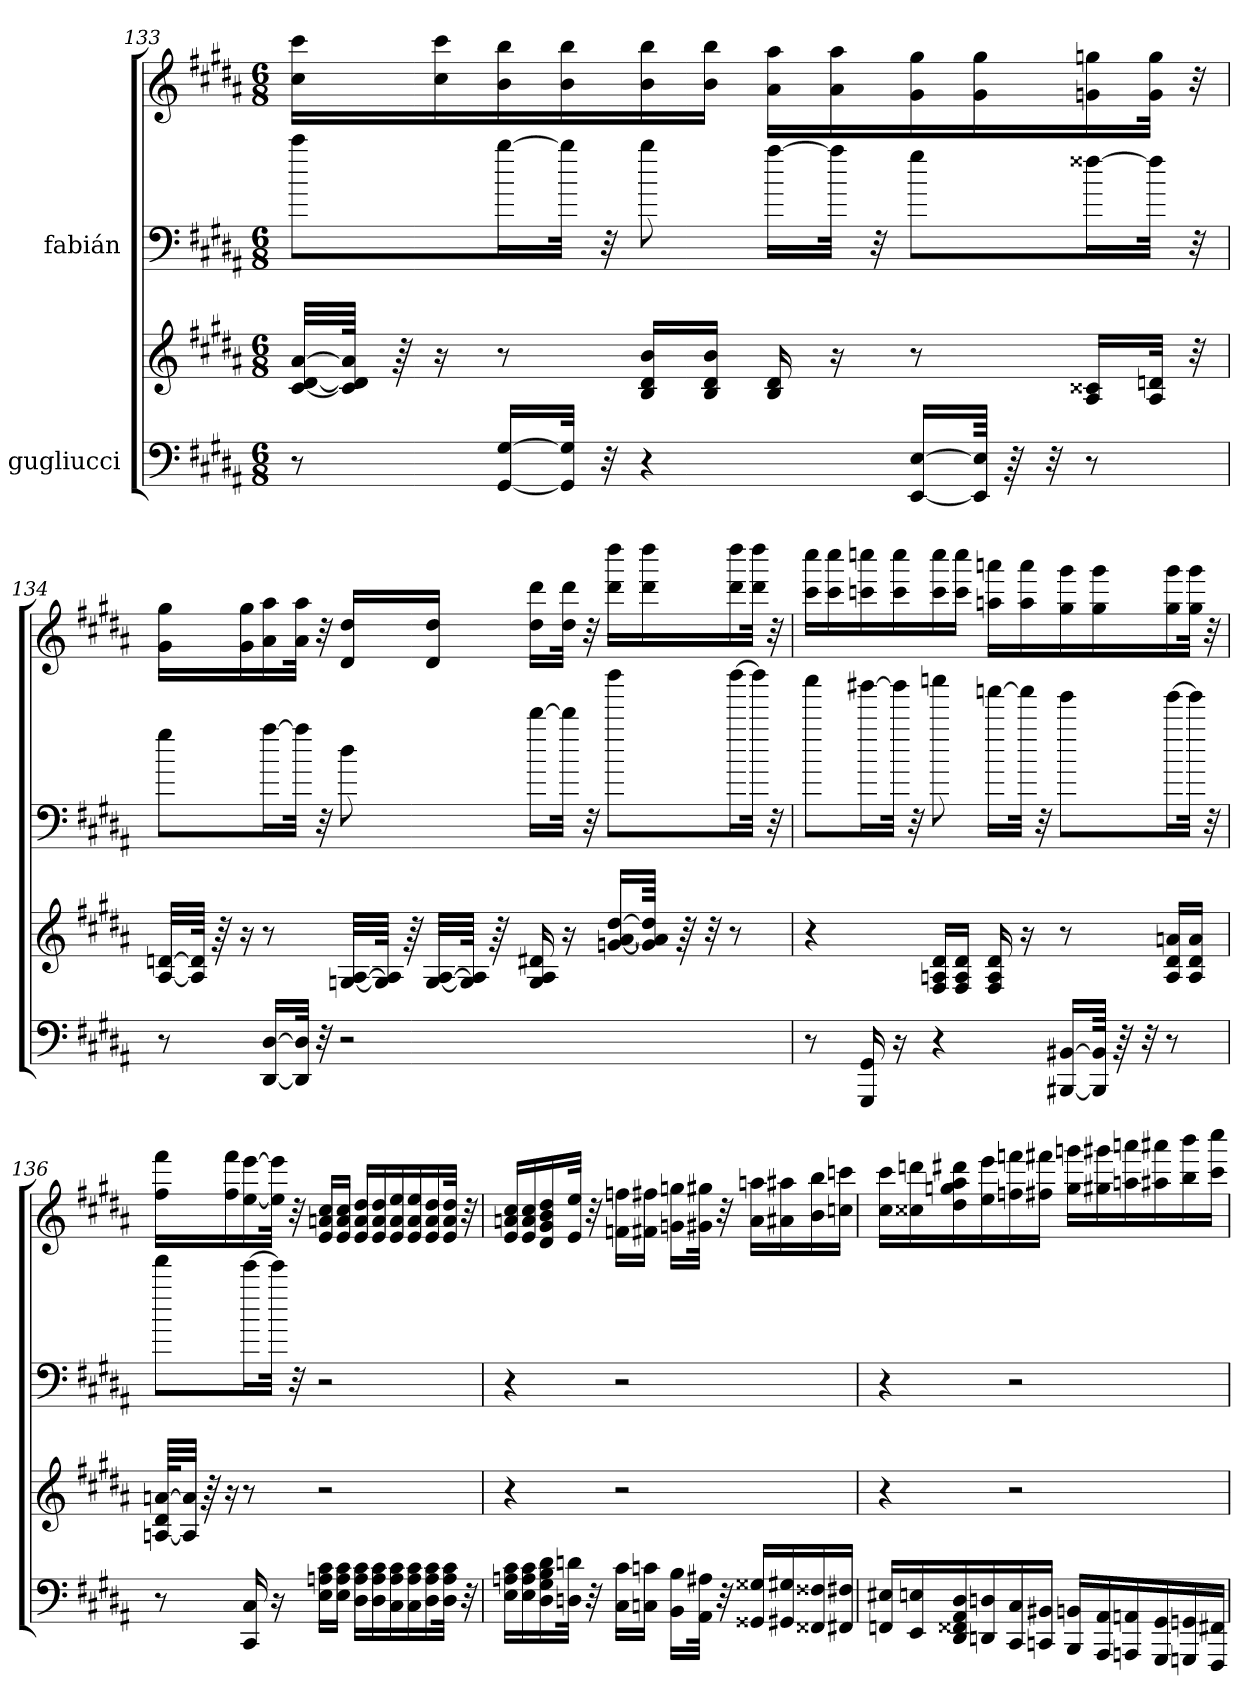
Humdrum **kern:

**kern	**kern	**kern	**kern
*part2	*part2	*part1	*part1
*staff4	*staff3	*staff2	*staff1
*I"gugliucci	*	*I"fabián	*
!!LO:PB:g=z
*clefF4	*clefG2	*clefF4	*clefG2
*k[f#c#g#d#a#]	*k[f#c#g#d#a#]	*k[f#c#g#d#a#]	*k[f#c#g#d#a#]
*B:	*B:	*B:	*B:
*M6/8	*M6/8	*M6/8	*M6/8
=133	=133	=133	=133
8r	[32c#/ [32d#/ [32a#/LLL	8ccc#\L	16cc#\ 16ccc#\LL
.	64c#/] 64d#/] 64a#/]JJJk	.	.
.	64r	.	.
.	16r	.	16cc#\ 16ccc#\
[16GG#/ [16G#/LL	8r	[16bb\L	16b\ 16bb\
32GG#/] 32G#/]JJk	.	32bb\JJk]	16b\ 16bb\
32r	.	32r	.
4r	16B/ 16d#/ 16b/LL	8bb\	16b\ 16bb\
.	16B/ 16d#/ 16b/JJ	.	16b\ 16bb\JJ
.	16B/ 16d#/	[16aa#\LL	16a#\ 16aa#\LL
.	16r	32aa#\JJk]	16a#\ 16aa#\
.	.	32r	.
[16EE/ [16E/LL	8r	8gg#\L	16g#\ 16gg#\
64EE/] 64E/]JJkk	.	.	16g#\ 16gg#\
64r	.	.	.
32r	.	.	.
8r	16A#/ 16c##X/LL	[16ff##X\L	16gn\ 16ggn\
.	32A#/ 32dn/JJk	32ff##\JJk]	32g\ 32gg\JJk
.	32r	32r	32r
!!LO:LB:g=z
=134	=134	=134	=134
8r	[32A#/ [32dn/LLL	8gg#\L	16g#\ 16gg#\LL
.	64A#/] 64d/]JJJk	.	.
.	64r	.	.
.	16r	.	16g#\ 16gg#\
[16DD#/ [16D#/LL	8r	[16aa#\L	16a#\ 16aa#\
32DD#/] 32D#/]JJk	.	32aa#\JJk]	32a#\ 32aa#\JJk
32r	.	32r	32r
2r	[32Gn/ [32A#/LLL	8dd#\	16d#/ 16dd#/LL
.	64G/] 64A#/]JJJk	.	.
.	64r	.	.
.	[32G/ [32A#/LLL	.	16d#/ 16dd#/JJ
.	64G/] 64A#/]JJJk	.	.
.	64r	.	.
.	16G/ 16A#/ 16d#X/	[16ddd#\LL	16dd#\ 16ddd#\LL
.	16r	32ddd#\JJk]	32dd#\ 32ddd#\JJk
.	.	32r	32r
.	[16gn/ [16a#/ [16dd#/LL	8dddd#\L	16ddd#\ 16dddd#\LL
.	64g/] 64a#/] 64dd#/]JJkk	.	16ddd#\ 16dddd#\
.	64r	.	.
.	32r	.	.
.	8r	[16dddd#\L	16ddd#\ 16dddd#\
.	.	32dddd#\JJk]	32ddd#\ 32dddd#\JJk
.	.	32r	32r
!!LO:LB:g=z
=135	=135	=135	=135
8r	4r	8cccc#\L	16ccc#\ 16cccc#\LL
.	.	.	16ccc#\ 16cccc#\
16GGG#/ 16GG#/	.	[16bbb#X\L	16cccn\ 16ccccn\
16r	.	32bbb#\JJk]	16ccc\ 16cccc\
.	.	32r	.
4r	16F#/ 16An/ 16d#/LL	8ccccn\	16ccc\ 16cccc\
.	16F#/ 16A/ 16d#/JJ	.	16ccc\ 16cccc\JJ
.	16F#/ 16A/ 16d#/	[16aaan\LL	16aan\ 16aaan\LL
.	16r	32aaa\JJk]	16aa\ 16aaa\
.	.	32r	.
[16BBB#X/ [16BB#X/LL	8r	8ggg#\L	16gg#\ 16ggg#\
64BBB#/] 64BB#/]JJkk	.	.	16gg#\ 16ggg#\
64r	.	.	.
32r	.	.	.
8r	16A/ 16d#/ 16an/LL	[16ggg#\L	16gg#\ 16ggg#\
.	16A/ 16d#/ 16a/JJ	32ggg#\JJk]	32gg#\ 32ggg#\JJk
.	.	32r	32r
=136	=136	=136	=136
8r	[64An/ 64d#/ [64an/KLLL	8fff#\L	16ff#\ 16fff#\LL
.	32A/] 32a/]JJJ	.	.
.	64r	.	.
.	16r	.	16ff#\ 16fff#\
16CC#/ 16C#/	8r	[16eee\L	[16ee\ [16eee\
16r	.	32eee\JJk]	32ee\] 32eee\]JJk
.	.	32r	32r
16E\ 16An\ 16c#\LL	2r	2r	16e/ 16an/ 16cc#/LL
16E\ 16A\ 16c#\JJ	.	.	16e/ 16a/ 16cc#/JJ
16D#\ 16A\ 16c#\LL	.	.	16e/ 16a/ 16dd#/LL
16D#\ 16A\ 16c#\	.	.	16e/ 16a/ 16dd#/
16C#\ 16A\ 16c#\	.	.	16e/ 16a/ 16ee/
16C#\ 16A\ 16c#\	.	.	16e/ 16a/ 16ee/
16D#\ 16A\ 16c#\	.	.	16e/ 16a/ 16dd#/
32D#\ 32A\ 32c#\JJk	.	.	32e/ 32a/ 32dd#/JJk
32r	.	.	32r
!!LO:PB:g=z
=137	=137	=137	=137
16E\ 16An\ 16c#\LL	4r	4r	16e/ 16an/ 16cc#/LL
16E\ 16A\ 16c#\	.	.	16e/ 16a/ 16cc#/
16D#\ 16G#\ 16B\ 16d#\	.	.	16d#/ 16g#/ 16b/ 16dd#/
32Dn\ 32dn\JJk	.	.	32e/ 32ee/JJk
32r	.	.	32r
16C#\ 16c#\LL	2r	2r	16fn\ 16ffn\LL
16Cn\ 16cn\JJ	.	.	16f#X\ 16ff#X\JJ
16BB\ 16B\LL	.	.	16gn\ 16ggn\LL
32AA#\ 32A#X\JJk	.	.	32g#X\ 32gg#X\JJk
32r	.	.	32r
16GG##X/ 16G##X/LL	.	.	16a\ 16aan\LL
16GG#X/ 16G#X/	.	.	16a#X\ 16aa#X\
16FF##X/ 16F##X/	.	.	16b\ 16bb\
16FF#X/ 16F#X/JJ	.	.	16ccn\ 16cccn\JJ
=138	=138	=138	=138
16FFn/ 16E#X/LL	4r	4r	16cc#\ 16ccc#\LL
16EE/ 16En/	.	.	16cc##X\ 16dddn\
16DD#/ 16FF##X/ 16AA#/ 16D#/	.	.	16dd#\ 16ggn\ 16aa#\ 16ddd#X\
16DDn/ 16Dn/	.	.	16ee\ 16eee\
16CC#/ 16C#/	2r	2r	16ffn\ 16fffn\
16CCn/ 16BB#X/JJ	.	.	16ff#X\ 16fff#X\JJ
16BBB/ 16BBn/LL	.	.	16gg\ 16gggn\LL
16AAA#/ 16AA#/	.	.	16gg#X\ 16ggg#X\
16AAAn/ 16AAn/	.	.	16aan\ 16aaan\
16GGG#/ 16GG#/	.	.	16aa#X\ 16aaa#X\
16GGGn/ 16GGn/	.	.	16bb\ 16bbb\
16FFF#/ 16FF#X/JJ	.	.	16ccc#\ 16cccc#\JJ
=	=	=	=
*-	*-	*-	*-
